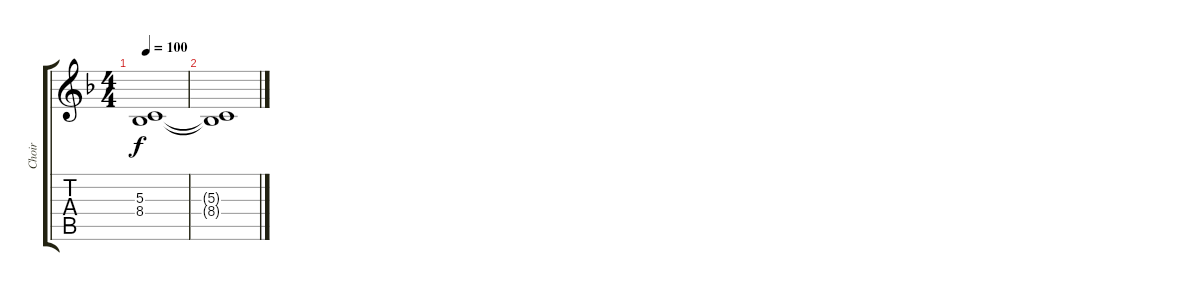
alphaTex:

\track ("Choir" "Choir") {instrument pad4choir}
\staff {score tabs}
\tuning (E4 B3 G3 D3 A2 E2) {hide}
\ts (4 4)
\tempo 100
\clef g2
\ks dminor
(5.3{t} 8.4{t}).1{dy f} |
(5.3{t} 8.4{t}).1
